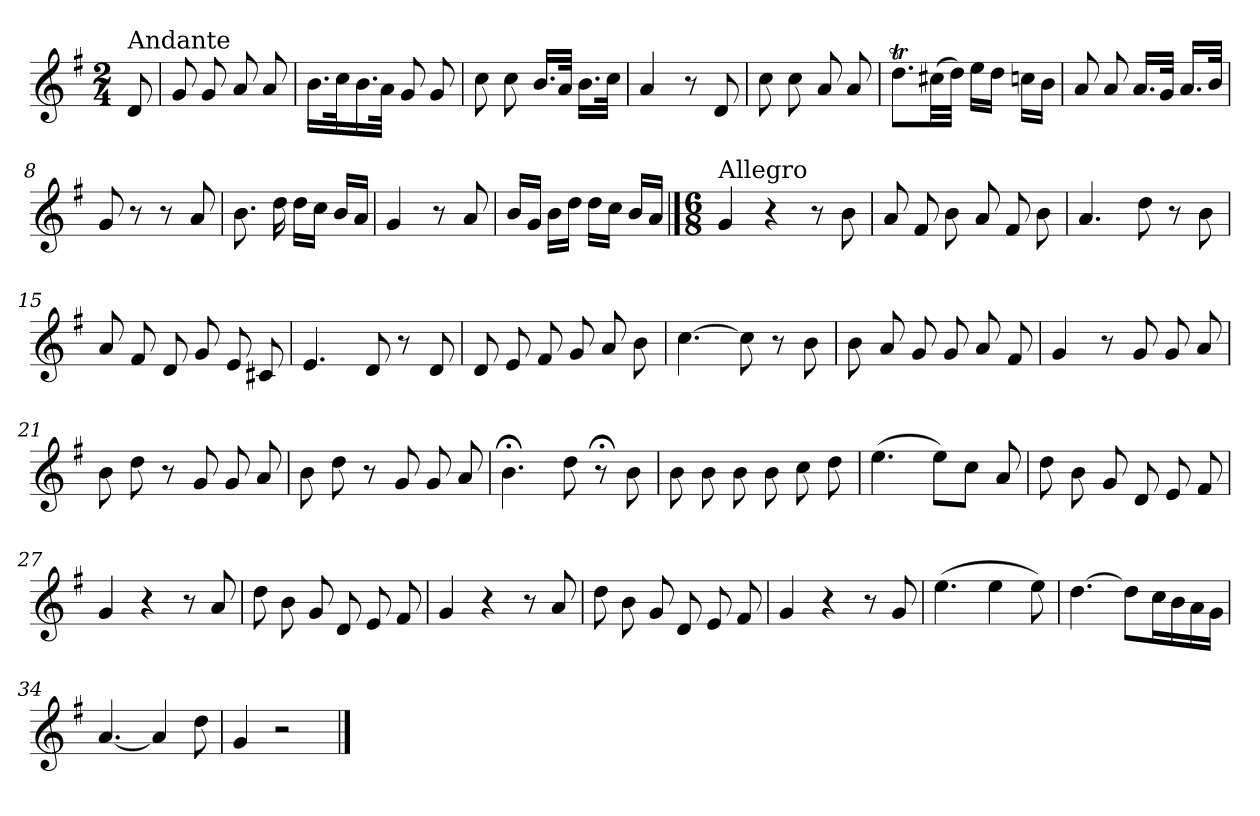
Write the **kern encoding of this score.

**kern
*part1
*staff1
*clefG2
*k[f#]
*G:
*M2/4
=
!LO:TX:a:t=Andante
8d/
=1
8g/
8g/
8a/
8a/
=2
16.b\LL
32cc\k
16.b\
32a\JJk
8g/
8g/
=3
8cc\
8cc\
16.b/LL
32a/JJk
16.b\LL
32cc\JJk
=4
4a/
8r
8d/
!!LO:LB:g=z
=5
8cc\
8cc\
8a/
8a/
=6
8.ddT\L
(>32cc#X\LL
32dd\JJJ)
16ee\LL
16dd\JJ
16ccn\LL
16b\JJ
=7
8a/
8a/
16.a/LL
32g/JJk
16.a/LL
32b/JJk
=8
8g/
8r
8r
8a/
!!LO:LB:g=z
=9
8.b\
16dd\
16dd\LL
16cc\JJ
16b/LL
16a/JJ
=10
4g/
8r
8a/
=11
16b/LL
16g/JJ
16b\LL
16dd\JJ
16dd\LL
16cc\JJ
16b/LL
16a/JJ
==12
*M6/8
!LO:TX:a:t=Allegro
4g/
4r
8r
8b\
!!LO:LB:g=z
=13
8a/
8f#/
8b\
8a/
8f#/
8b\
=14
4.a/
8dd\
8r
8b\
=15
8a/
8f#/
8d/
8g/
8e/
8c#X/
=16
4.e/
8d/
8r
8d/
=17
8d/
8e/
8f#/
8g/
8a/
8b\
!!LO:LB:g=z
=18
[4.cc\
8cc\]
8r
8b\
=19
8b\
8a/
8g/
8g/
8a/
8f#/
=20
4g/
8r
8g/
8g/
8a/
=21
8b\
8dd\
8r
8g/
8g/
8a/
=22
8b\
8dd\
8r
8g/
8g/
8a/
!!LO:LB:g=z
=23
4.b;<\
8dd\
8r;<
8b\
=24
8b\
8b\
8b\
8b\
8cc\
8dd\
=25
(>4.ee\
8ee\L)
8cc\J
8a/
=26
8dd\
8b\
8g/
8d/
8e/
8f#/
=27
4g/
4r
8r
8a/
!!LO:LB:g=z
=28
8dd\
8b\
8g/
8d/
8e/
8f#/
=29
4g/
4r
8r
8a/
!!LO:LB:g=z
=30
8dd\
8b\
8g/
8d/
8e/
8f#/
=31
4g/
4r
8r
8g/
!!LO:PB:g=z
=32
(>4.ee\
4ee\
8ee\)
=33
[4.dd\
8dd\L]
16cc\L
16b\
16a\
16g\JJ
=34
[4.a/
4a/]
8dd\
=35
4g/
2r
==
*-
